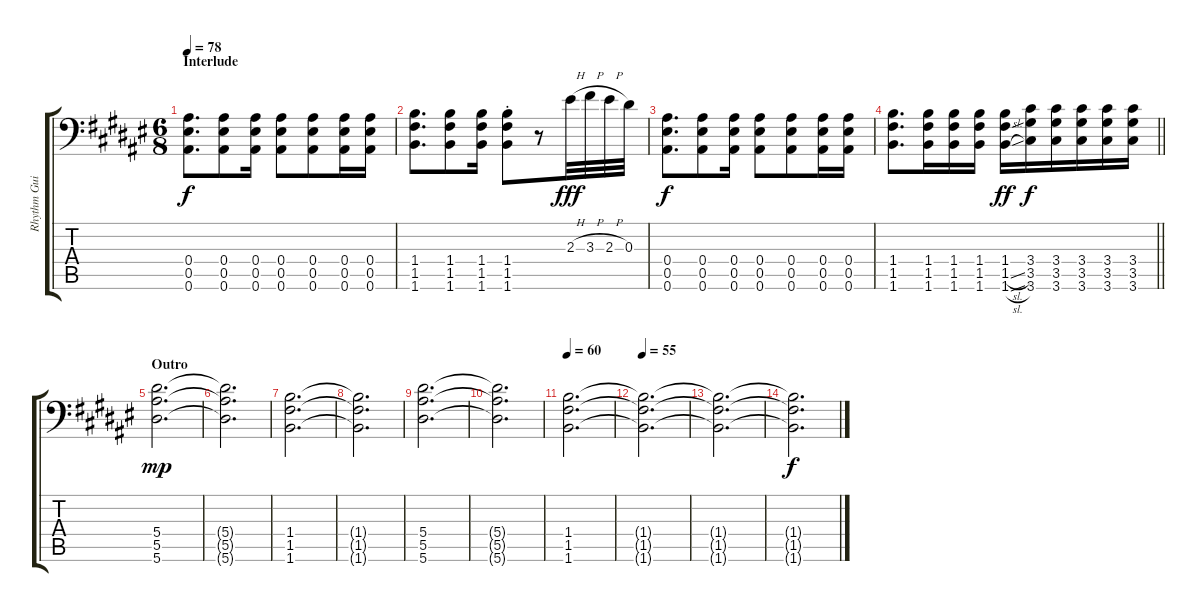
\track ("Rhythm Guitar" "Rhythm Gui") {instrument distortionguitar}
\staff {score tabs}
\tuning (C4 G3 Eb3 Bb2 F2 Bb1) {hide}
\ts (6 8)
\section ("" "Interlude")
\tempo 78
\clef f4
\ks d#minor
(0.4 0.5 0.6).8{d dy f} (0.4 0.5 0.6).8 (0.4 0.5 0.6).16 (0.4 0.5 0.6).8 (0.4 0.5 0.6).8 (0.4 0.5 0.6).16 (0.4 0.5 0.6).16 |
(1.4 1.5 1.6).8{d} (1.4 1.5 1.6).8 (1.4 1.5 1.6).16 (1.4{st} 1.5 1.6).8 r.8 2.3{h}.32{dy fff} 3.3{h}.32 2.3{h}.32 0.3.32 |
(0.4 0.5 0.6).8{d dy f} (0.4 0.5 0.6).8 (0.4 0.5 0.6).16 (0.4 0.5 0.6).8 (0.4 0.5 0.6).8 (0.4 0.5 0.6).16 (0.4 0.5 0.6).16 |
\barLineRight lightlight
(1.4 1.5 1.6).8{d} (1.4 1.5 1.6).16 (1.4 1.5 1.6).16 (1.4 1.5 1.6).16 (1.4 1.5{sl} 1.6{sl}).16{dy ff} (3.4 3.5 3.6).16{dy f} (3.4 3.5 3.6).16 (3.4 3.5 3.6).16 (3.4 3.5 3.6).16 (3.4 3.5 3.6).16 |
\section ("" "Outro")
(5.4 5.5 5.6).2{d dy mp volume 6} |
(5.4{t} 5.5{t} 5.6{t}).2{d} |
(1.4 1.5 1.6).2{d volume 8} |
(1.4{t} 1.5{t} 1.6{t}).2{d} |
(5.4 5.5 5.6).2{d} |
(5.4{t} 5.5{t} 5.6{t}).2{d} |
\tempo 60
(1.4 1.5 1.6).2{d} |
\tempo 55
(1.4{t} 1.5{t} 1.6{t}).2{d volume 0} |
(1.4{t} 1.5{t} 1.6{t}).2{d} |
(1.4{t} 1.5{t} 1.6{t}).2{d dy f}
